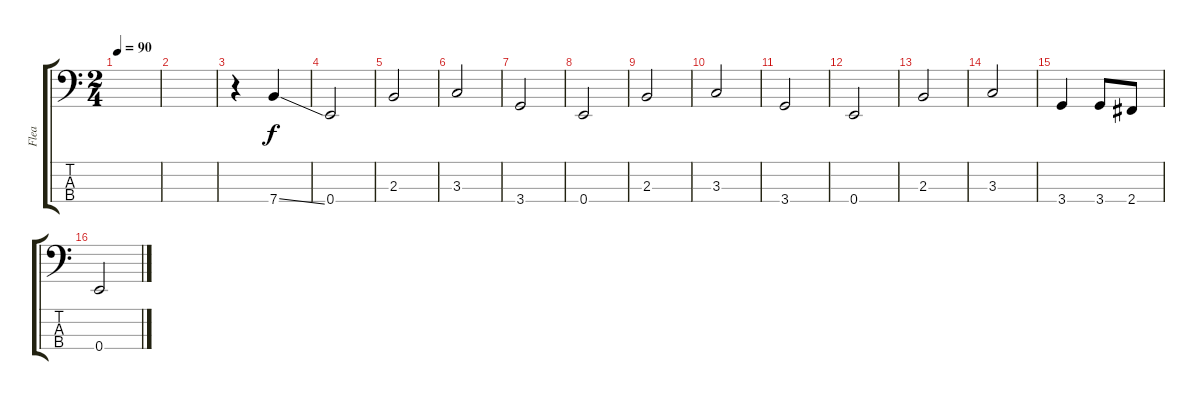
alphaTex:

\track ("Flea" "Flea") {instrument electricbassfinger}
\staff {score tabs}
\tuning (G2 D2 A1 E1) {hide}
\ts (2 4)
\tempo 90
\clef f4
\ks c
|
|
r.4 7.4{ss}.4 |
0.4.2 |
2.3.2 |
3.3.2 |
3.4.2 |
0.4.2 |
2.3.2 |
3.3.2 |
3.4.2 |
0.4.2 |
2.3.2 |
3.3.2 |
3.4.4 3.4.8 2.4.8 |
0.4.2
